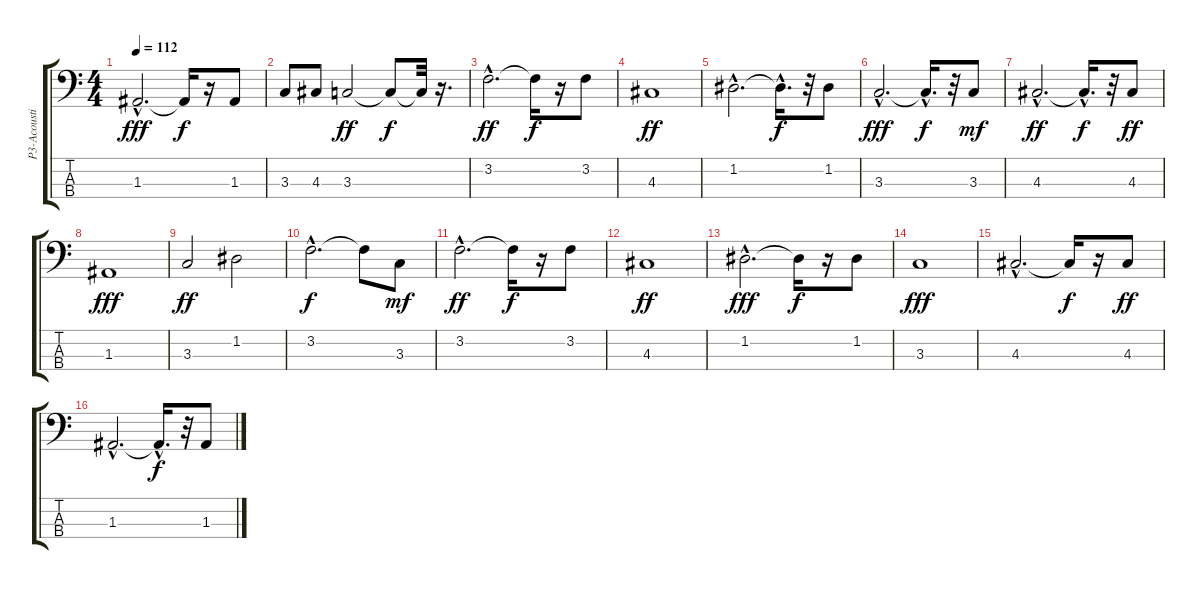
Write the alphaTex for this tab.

\track ("P3-Acoustic Bass" "P3-Acousti") {instrument acousticbass}
\staff {score tabs}
\tuning (G2 D2 A1 E1) {hide}
\ts (4 4)
\tempo 112
\clef f4
\ks c
1.3{hac}.2{d dy fff} 1.3{t}.16{dy f} r.16 1.3.8 |
3.3.8 4.3.8 3.3.2{dy ff} 3.3{t}.8{dy f} 3.3{t}.32 r.16{d} |
3.2{hac}.2{d dy ff} 3.2{t}.16{dy f} r.16 3.2.8 |
4.3.1{dy ff} |
1.2{hac}.2{d} 1.2{hac t}.16{d dy f} r.32 1.2.8 |
3.3{hac}.2{d dy fff} 3.3{hac t}.16{d dy f} r.32 3.3.8{dy mf} |
4.3{hac}.2{d dy ff} 4.3{hac t}.16{d dy f} r.32 4.3.8{dy ff} |
1.3.1{dy fff} |
3.3.2{dy ff} 1.2.2 |
3.2{hac}.2{d dy f} 3.2{t}.8 3.3.8{dy mf} |
3.2{hac}.2{d dy ff} 3.2{t}.16{dy f} r.16 3.2.8 |
4.3.1{dy ff} |
1.2{hac}.2{d dy fff} 1.2{t}.16{dy f} r.16 1.2.8 |
3.3.1{dy fff} |
4.3{hac}.2{d} 4.3{t}.16{dy f} r.16 4.3.8{dy ff} |
1.3{hac}.2{d} 1.3{hac t}.16{d dy f} r.32 1.3.8
